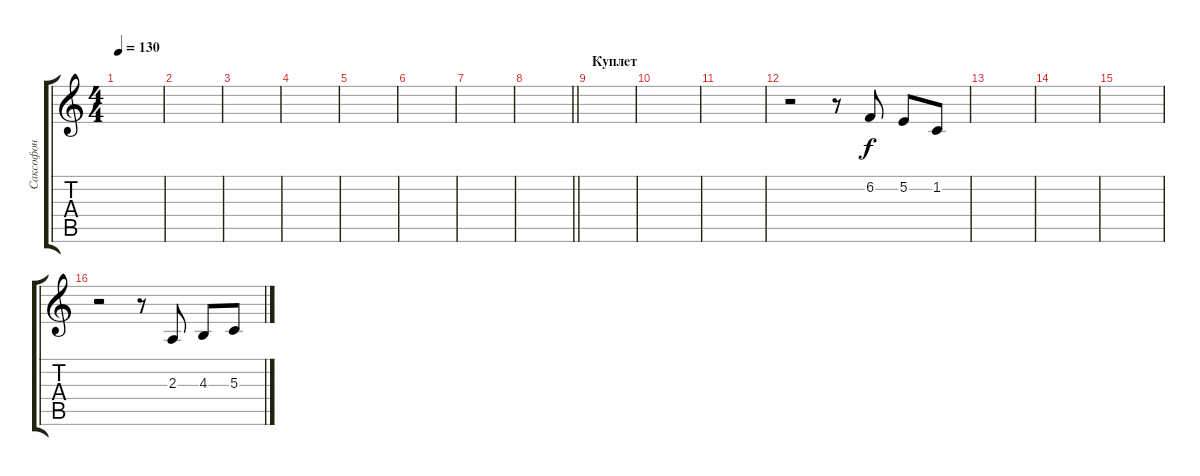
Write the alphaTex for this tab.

\track ("Саксофон" "Саксофон") {instrument altosax}
\staff {score tabs}
\tuning (E4 B3 G3 D3 A2 D2) {hide}
\ts (4 4)
\tempo 130
\clef g2
\ks c
|
|
|
|
|
|
|
\barLineRight lightlight
|
\section ("" "Куплет")
|
|
|
r.2 r.8 6.2.8 5.2.8 1.2.8 |
|
|
|
r.2 r.8 2.3.8 4.3.8 5.3.8
